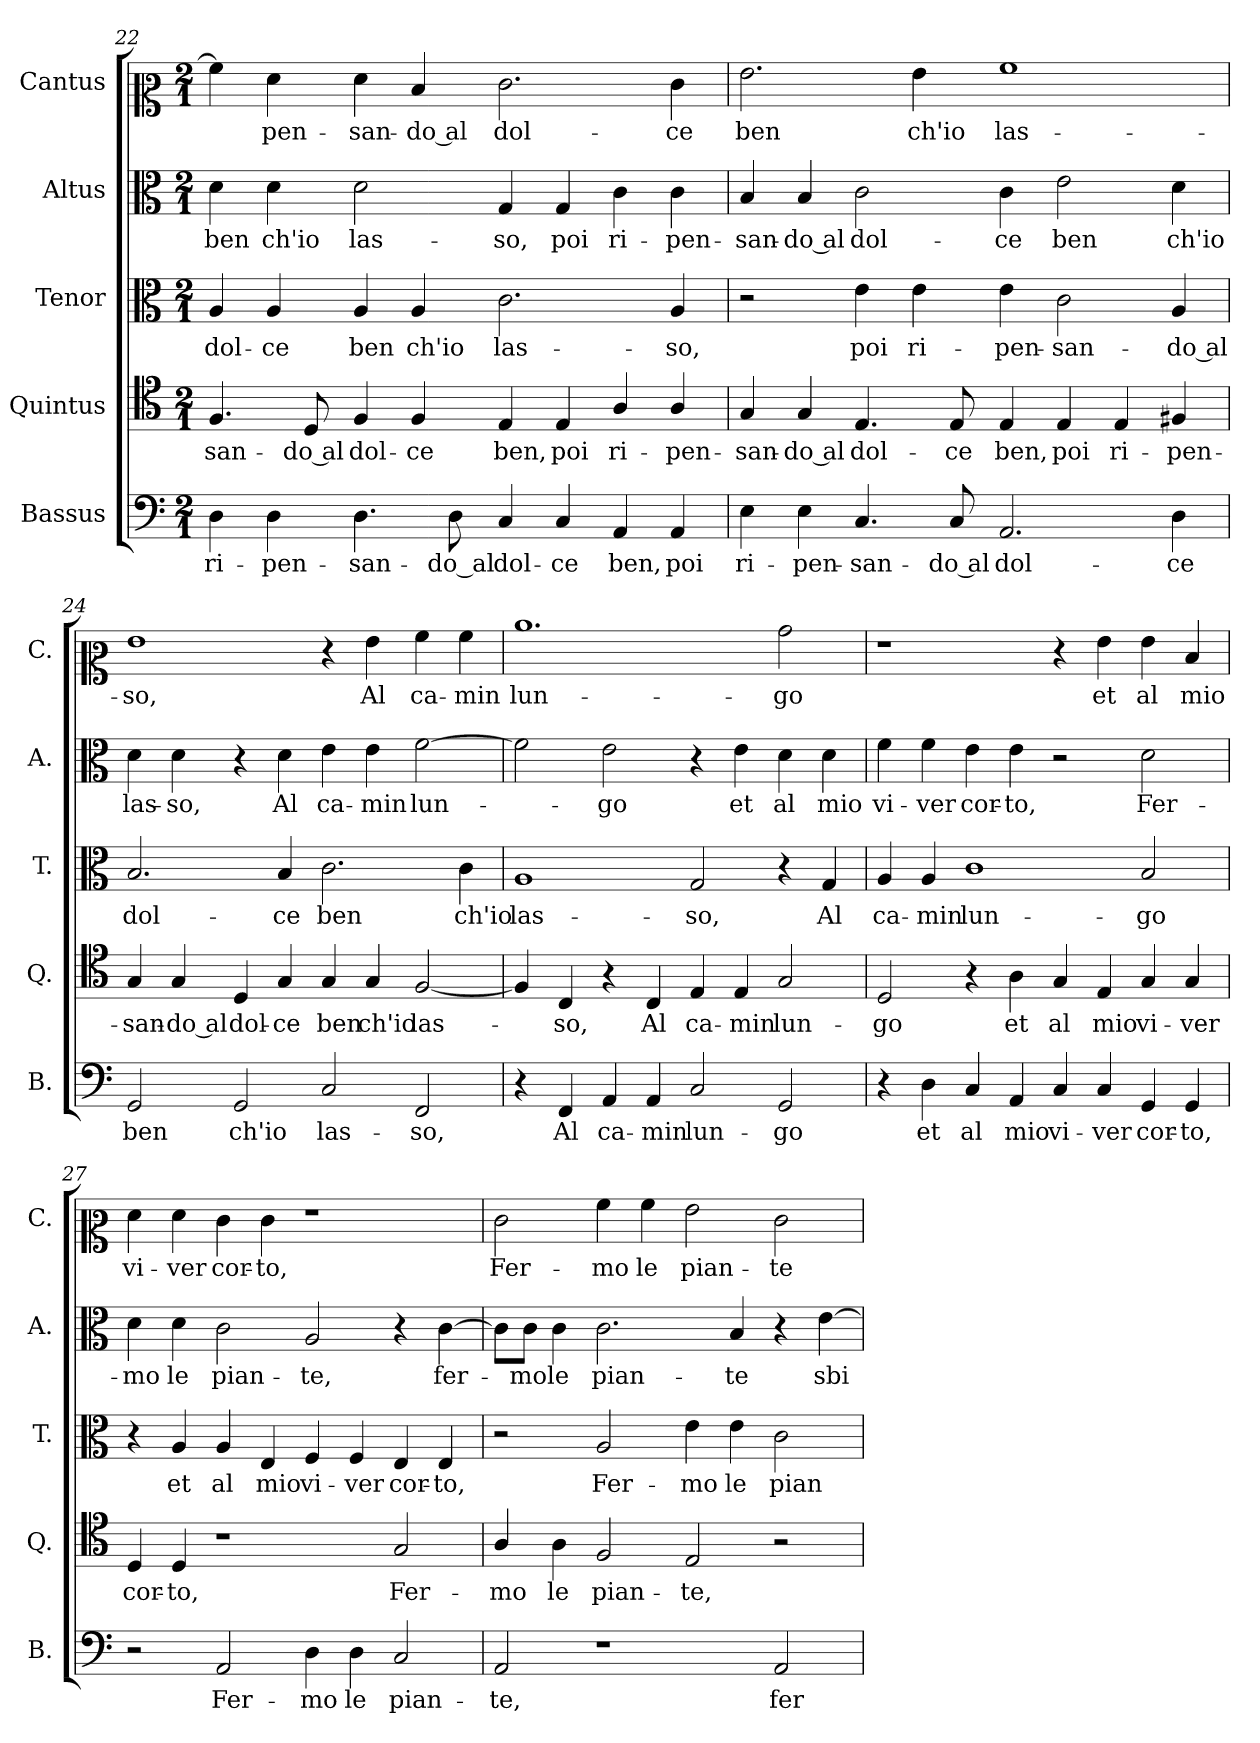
**kern	**text	**kern	**text	**kern	**text	**kern	**text	**kern	**text
*part5	*part5	*part4	*part4	*part3	*part3	*part2	*part2	*part1	*part1
*staff5	*staff5	*staff4	*staff4	*staff3	*staff3	*staff2	*staff2	*staff1	*staff1
*I"Bassus	*	*I"Quintus	*	*I"Tenor	*	*I"Altus	*	*I"Cantus	*
*I'B.	*	*I'Q.	*	*I'T.	*	*I'A.	*	*I'C.	*
*clefF4	*	*clefC4	*	*clefC3	*	*clefC3	*	*clefC2	*
*k[]	*	*k[]	*	*k[]	*	*k[]	*	*k[]	*
*M2/1	*	*M2/1	*	*M2/1	*	*M2/1	*	*M2/1	*
=22	=22	=22	=22	=22	=22	=22	=22	=22	=22
4D\	ri-	4.F/	-san-	4A/	dol-	4d\	ben	4a\]	.
4D\	-pen-	.	.	4A/	-ce	4d\	ch'io	4f\	-pen-
.	.	8D/	-do al	.	.	.	.	.	.
4.D\	-san-	4F/	dol-	4A/	ben	2d\	las-	4f\	-san-
.	.	4F/	-ce	4A/	ch'io	.	.	4d/	-do al
8D\	-do_al	.	.	.	.	.	.	.	.
4C/	dol-	4E/	ben,	2.c\	las-	4G/	-so,	2.e\	dol-
4C/	-ce	4E/	poi	.	.	4G/	poi	.	.
4AA/	ben,	4A/	ri-	.	.	4c\	ri-	.	.
4AA/	poi	4A/	-pen-	4A/	-so,	4c\	-pen-	4e\	-ce
!!LO:LB:g=z
=23	=23	=23	=23	=23	=23	=23	=23	=23	=23
4E\	ri-	4G/	-san-	2r	.	4B/	-san-	2.g\	ben
4E\	-pen-	4G/	-do al	.	.	4B/	-do al	.	.
4.C/	-san-	4.E/	dol-	4e\	poi	2c\	dol-	.	.
.	.	.	.	4e\	ri-	.	.	4g\	ch'io
8C/	-do al	8E/	-ce	.	.	.	.	.	.
2.AA/	dol-	4E/	ben,	4e\	-pen-	4c\	-ce	1a	las-
.	.	4E/	poi	2c\	-san-	2e\	ben	.	.
.	.	4E/	ri-	.	.	.	.	.	.
4D\	-ce	4F#X/	-pen-	4A/	-do al	4d\	ch'io	.	.
=24	=24	=24	=24	=24	=24	=24	=24	=24	=24
2GG/	ben	4G/	-san-	2.B/	dol-	4d\	las-	1g	-so,
.	.	4G/	-do al	.	.	4d\	-so,	.	.
2GG/	ch'io	4D/	dol-	.	.	4r	.	.	.
.	.	4G/	-ce	4B/	-ce	4d\	Al	.	.
2C/	las-	4G/	ben	2.c\	ben	4e\	ca-	4r	.
.	.	4G/	ch'io	.	.	4e\	-min	4g\	Al
2FF/	-so,	[2F/	las-	.	.	[2f\	lun-	4a\	ca-
.	.	.	.	4c\	ch'io	.	.	4a\	-min
=25	=25	=25	=25	=25	=25	=25	=25	=25	=25
4r	.	4F/]	.	1A	las-	2f\]	.	1.cc	lun-
4FF/	Al	4C/	-so,	.	.	.	.	.	.
4AA/	ca-	4r	.	.	.	2e\	-go	.	.
4AA/	-min	4C/	Al	.	.	.	.	.	.
2C/	lun-	4E/	ca-	2G/	-so,	4r	.	.	.
.	.	4E/	-min	.	.	4e\	et	.	.
2GG/	-go	2G/	lun-	4r	.	4d\	al	2b\	-go
.	.	.	.	4G/	Al	4d\	mio	.	.
!!LO:LB:g=z
=26	=26	=26	=26	=26	=26	=26	=26	=26	=26
4r	.	2D/	-go	4A/	ca-	4f\	vi-	1r	.
4D\	et	.	.	4A/	-min	4f\	-ver	.	.
4C/	al	4r	.	1c	lun-	4e\	cor-	.	.
4AA/	mio	4A\	et	.	.	4e\	-to,	.	.
4C/	vi-	4G/	al	.	.	2r	.	4r	.
4C/	-ver	4E/	mio	.	.	.	.	4g\	et
4GG/	cor-	4G/	vi-	2B/	-go	2d\	Fer-	4g\	al
4GG/	-to,	4G/	-ver	.	.	.	.	4d/	mio
=27	=27	=27	=27	=27	=27	=27	=27	=27	=27
2r	.	4D/	cor-	4r	.	4d\	-mo	4f\	vi-
.	.	4D/	-to,	4A/	et	4d\	le	4f\	-ver
2AA/	Fer-	1r	.	4A/	al	2c\	pian-	4e\	cor-
.	.	.	.	4E/	mio	.	.	4e\	-to,
4D\	-mo	.	.	4F/	vi-	2A/	-te,	1r	.
4D\	le	.	.	4F/	-ver	.	.	.	.
2C/	pian-	2G/	Fer-	4E/	cor-	4r	.	.	.
.	.	.	.	4E/	-to,	[4c\	fer-	.	.
=28	=28	=28	=28	=28	=28	=28	=28	=28	=28
2AA/	-te,	4A/	-mo	2r	.	8c\L]	.	2e\	Fer-
.	.	.	.	.	.	8c\J	-mo	.	.
.	.	4A\	le	.	.	4c\	le	.	.
1r	.	2F/	pian-	2A/	Fer-	2.c\	pian-	4a\	-mo
.	.	.	.	.	.	.	.	4a\	le
.	.	2E/	-te,	4e\	-mo	.	.	2g\	pian-
.	.	.	.	4e\	le	4B/	-te	.	.
2AA/	fer-	2r	.	2c\	pian-	4r	.	2e\	-te
.	.	.	.	.	.	[4e\	sbi-	.	.
=	=	=	=	=	=	=	=	=	=
*-	*-	*-	*-	*-	*-	*-	*-	*-	*-
